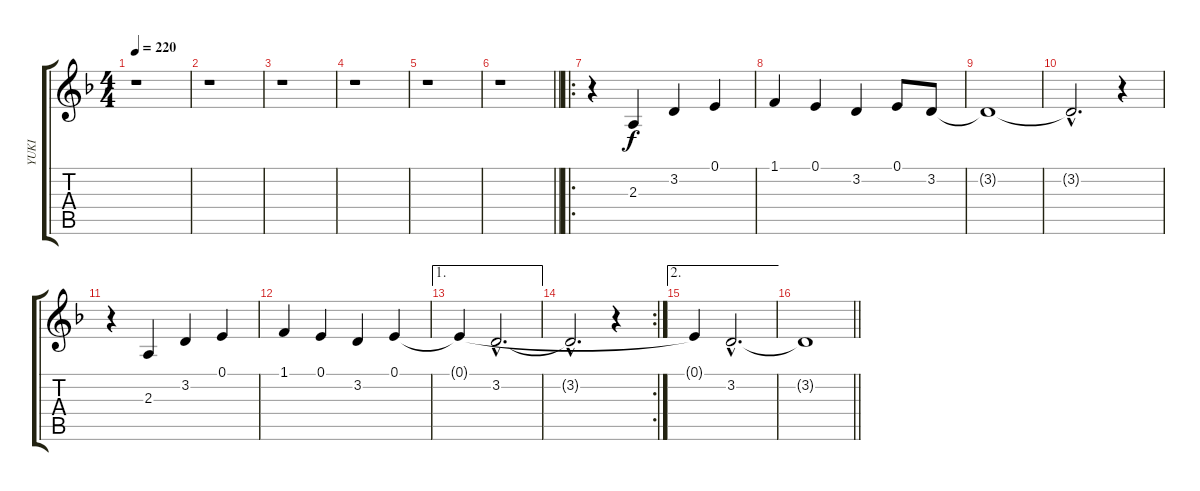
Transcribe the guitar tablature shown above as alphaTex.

\track ("YUKI" "YUKI") {instrument churchorgan}
\staff {score tabs}
\tuning (E4 B3 G3 D3 A2 E2) {hide}
\ts (4 4)
\tempo 220
\clef g2
\ks f
r.1{dy f} |
r.1 |
r.1 |
r.1 |
r.1 |
\barLineRight lightlight
r.1 |
\ro
r.4 2.3.4 3.2.4 0.1.4 |
1.1.4 0.1.4 3.2.4 0.1.8 3.2.8 |
3.2{t}.1 |
3.2{hac t}.2{d} r.4 |
r.4 2.3.4 3.2.4 0.1.4 |
1.1.4 0.1.4 3.2.4 0.1.4 |
\ae 1
0.1{t}.4 3.2{hac}.2{d} |
\rc 2
3.2{hac t}.2{d} r.4 |
\ae 2
0.1{t}.4 3.2{hac}.2{d} |
\barLineRight lightlight
3.2{t}.1
